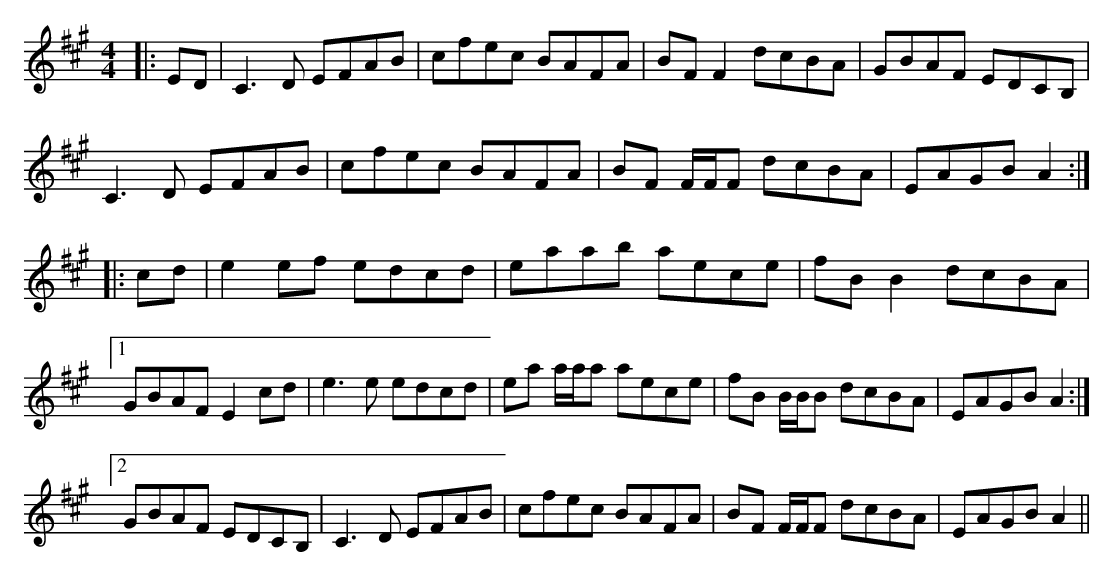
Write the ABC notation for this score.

X:1
M:4/4
K:A
|:ED|C3 D EFAB|cfec BAFA|BF F2 dcBA|GBAF EDCB,|
C3 D EFAB|cfec BAFA|BF F/F/F dcBA|EAGB A2:|
|:cd|e2 ef edcd|eaab aece|fB B2 dcBA|
[1 GBAF E2 cd|e3 e edcd|ea a/a/a aece|fB B/B/B dcBA|EAGB A2:|
[2 GBAF EDCB,|C3 D EFAB|cfec BAFA|BF F/F/F dcBA|EAGB A2||
